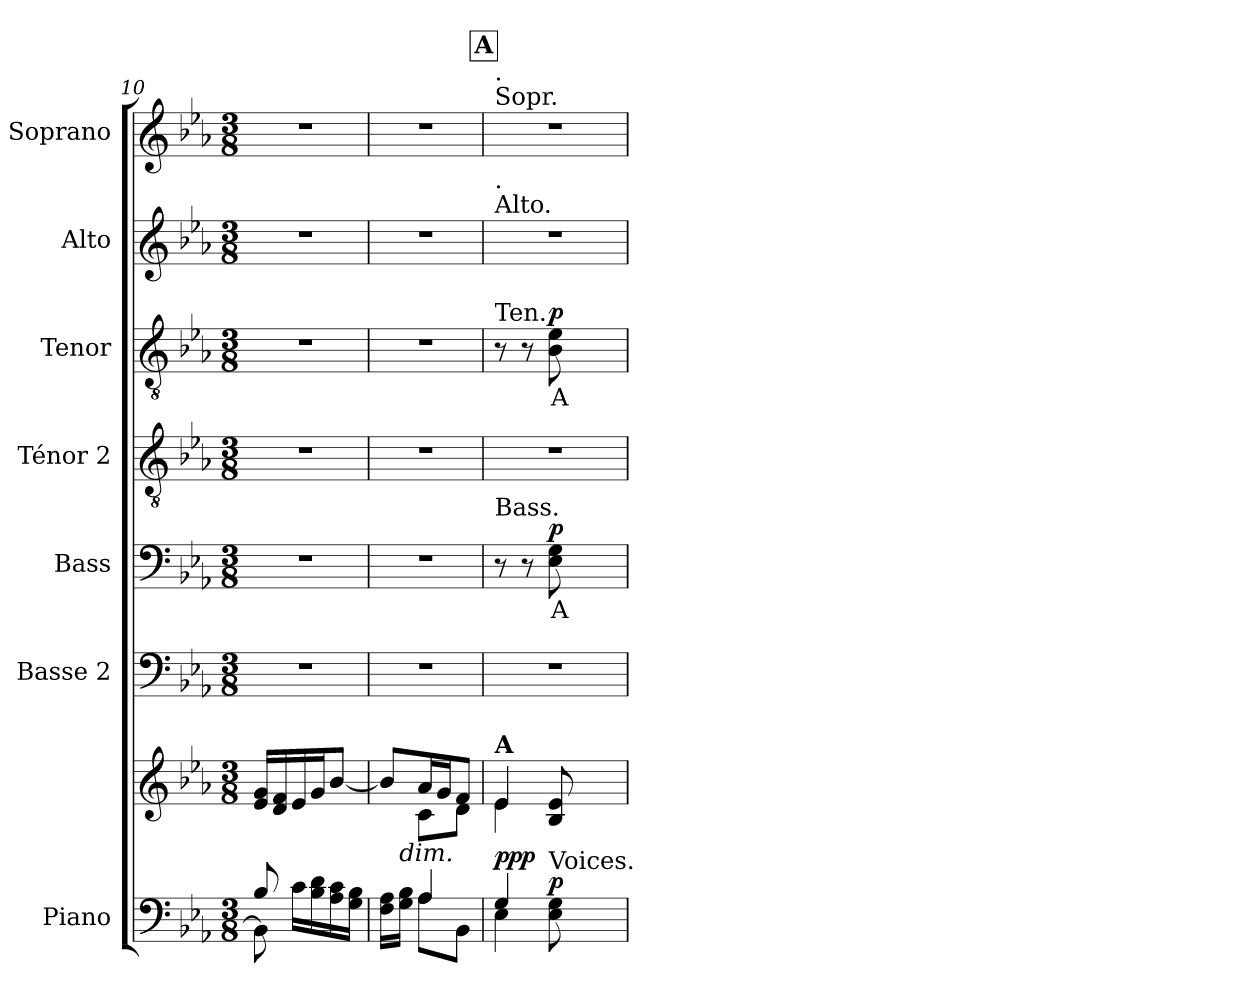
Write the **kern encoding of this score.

**kern	**kern	**dynam	**kern	**kern	**text	**dynam	**kern	**kern	**text	**dynam	**kern	**kern
*part7	*part7	*part7	*part6	*part5	*part5	*part5	*part4	*part3	*part3	*part3	*part2	*part1
*staff8	*staff7	*staff7/8	*staff6	*staff5	*staff5	*staff5	*staff4	*staff3	*staff3	*staff3	*staff2	*staff1
*I"Piano	*	*	*I"Basse 2	*I"Bass	*	*	*I"Ténor 2	*I"Tenor	*	*	*I"Alto	*I"Soprano
*I'Pno	*	*	*	*	*	*	*	*	*	*	*	*
*clefF4	*clefG2	*	*clefF4	*clefF4	*	*	*clefGv2	*clefGv2	*	*	*clefG2	*clefG2
*k[b-e-a-]	*k[b-e-a-]	*	*k[b-e-a-]	*k[b-e-a-]	*	*	*k[b-e-a-]	*k[b-e-a-]	*	*	*k[b-e-a-]	*k[b-e-a-]
*M3/8	*M3/8	*	*M3/8	*M3/8	*	*	*M3/8	*M3/8	*	*	*M3/8	*M3/8
=10	=10	=10	=10	=10	=10	=10	=10	=10	=10	=10	=10	=10
*^	*	*	*	*	*	*	*	*	*	*	*	*
8B-/	8BB-\]	16e-/ 16g/LL	.	4.r	4.r	.	.	4.r	4.r	.	.	4.r	4.r
.	.	16d/ 16f/	.	.	.	.	.	.	.	.	.	.	.
16c\LL	8ryy	16e-/	.	.	.	.	.	.	.	.	.	.	.
16B-\ 16d\	.	16g/J	.	.	.	.	.	.	.	.	.	.	.
16A-\ 16c\	8ryy	[8b-/J	.	.	.	.	.	.	.	.	.	.	.
16G\ 16B-\JJ	.	.	.	.	.	.	.	.	.	.	.	.	.
=11	=11	=11	=11	=11	=11	=11	=11	=11	=11	=11	=11	=11	=11
*	*	*^	*	*	*	*	*	*	*	*	*	*	*
16F\ 16A-\LL	8ryy	8b-/L]	8ryy	.	4.r	4.r	.	.	4.r	4.r	.	.	4.r	4.r
!LO:TX:a:i:t=dim.	!	!	!	!	!	!	!	!	!	!	!	!	!	!
16G\ 16B-\JJ	.	.	.	.	.	.	.	.	.	.	.	.	.	.
4A-/	8A-\L	16a-/L	(8c\L	.	.	.	.	.	.	.	.	.	.	.
.	.	16g/J	.	.	.	.	.	.	.	.	.	.	.	.
.	8BB-\J	8f/J	8d\J	.	.	.	.	.	.	.	.	.	.	.
!!LO:LB:g=z
!!LO:REH:place=s1:a:B:fs=14:t=A
=12	=12	=12	=12	=12	=12	=12	=12	=12	=12	=12	=12	=12	=12	=12
!	!	!	!	!	!	!	!	!	!	!	!	!	!	!LO:TX:a:t=Sopr.
!	!	!	!	!	!	!	!	!	!	!	!	!	!	!LO:TX:a:t=.
!	!	!	!	!	!	!	!	!	!	!	!	!	!LO:TX:a:t=Alto.	!
!	!	!	!	!	!	!	!	!	!	!	!	!	!LO:TX:a:t=.	!
!	!	!	!	!	!	!	!	!	!	!LO:TX:a:t=Ten.	!	!	!	!
!	!	!	!	!	!	!LO:TX:a:t=Bass.	!	!	!	!	!	!	!	!
!	!	!LO:TX:a:B:t=A	!	!	!	!	!	!	!	!	!	!	!	!
!	!	!	!	!LO:DY:a=2	!	!	!	!	!	!	!	!	!	!
4G/	4E-\	4e-/	4e-\	ppp	4.r	8r	.	.	4.r	8r	.	.	4.r	4.r
.	.	.	.	.	.	8r	.	.	.	8r	.	.	.	.
!LO:TX:a:t=Voices.	!	!	!	!	!	!	!	!	!	!	!	!	!	!
!	!	!	!	!LO:DY:a=2	!	!	!LO:LY:b	!LO:DY:a	!	!	!LO:LY:b	!LO:DY:a	!	!
8E-!\ 8G!\	8ryy	8B-!/ 8e-!/	8ryy	p	.	8E-\ 8G\	A	p	.	8B-\ 8e-\	A	p	.	.
*v	*v	*	*	*	*	*	*	*	*	*	*	*	*	*
*	*v	*v	*	*	*	*	*	*	*	*	*	*	*
=	=	=	=	=	=	=	=	=	=	=	=	=
*-	*-	*-	*-	*-	*-	*-	*-	*-	*-	*-	*-	*-
